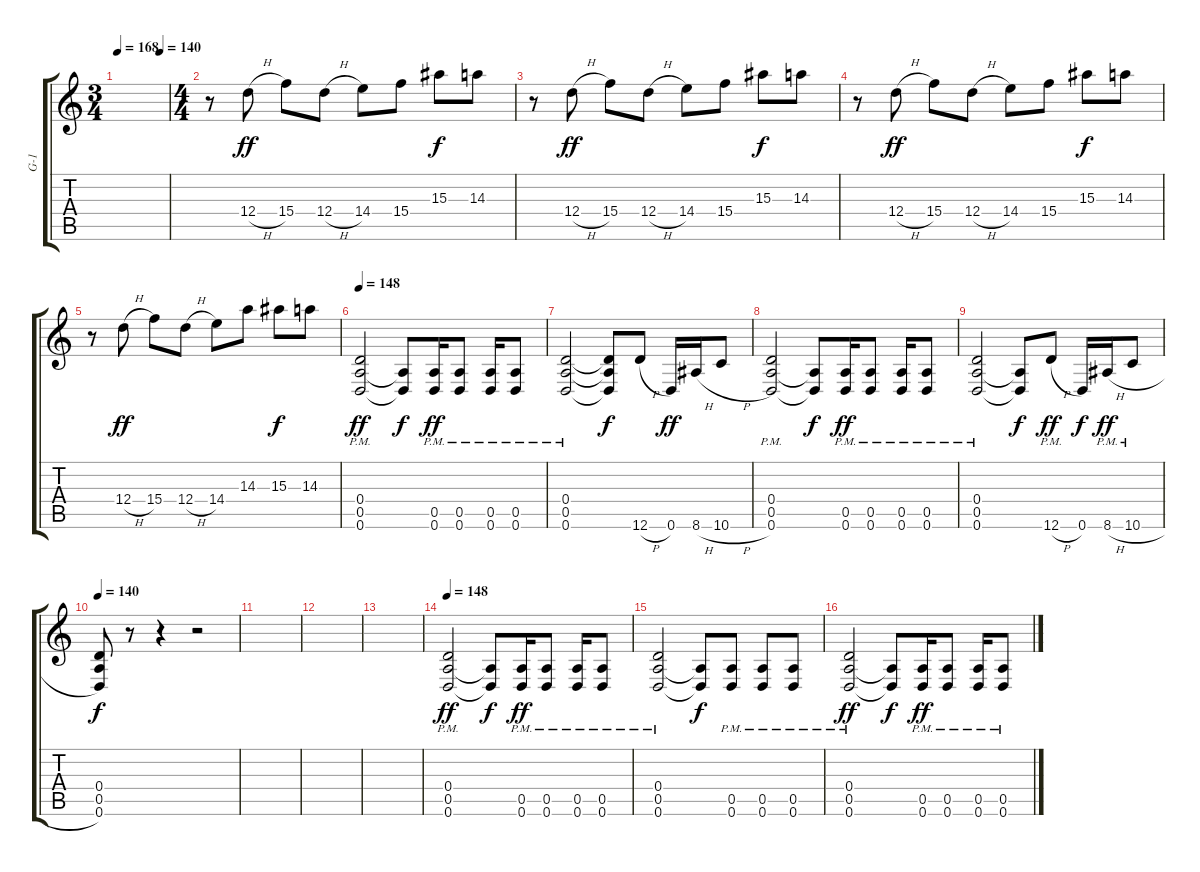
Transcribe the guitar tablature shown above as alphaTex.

\track ("G-1" "G-1") {instrument distortionguitar}
\staff {score tabs}
\tuning (E4 B3 G3 D3 A2 D2) {hide}
\ts (3 4)
\tempo 168
\tempo (140 0.8333333333333334)
\clef g2
\ks c
|
\ts (4 4)
r.8{volume 9 balance 11 instrument overdrivenguitar} 12.4{h}.8{dy ff} 15.4.8 12.4{h}.8 14.4.8 15.4.8 15.3.8{dy f} 14.3.8 |
r.8 12.4{h}.8{dy ff} 15.4.8 12.4{h}.8 14.4.8 15.4.8 15.3.8{dy f} 14.3.8 |
r.8 12.4{h}.8{dy ff} 15.4.8 12.4{h}.8 14.4.8 15.4.8 15.3.8{dy f} 14.3.8 |
r.8 12.4{h}.8{dy ff} 15.4.8 12.4{h}.8 14.4.8 14.3.8 15.3.8{dy f} 14.3.8 |
\tempo 148
(0.4{pm} 0.5{pm} 0.6{pm}).2{dy ff volume 14 instrument distortionguitar} (0.5{t} 0.6{t}).8{dy f} (0.5{pm} 0.6{pm}).16{dy ff} (0.5{pm} 0.6{pm}).8 (0.5{pm} 0.6{pm}).16 (0.5{pm} 0.6{pm}).8 |
(0.4{pm} 0.5{pm} 0.6{pm}).2 (0.4{t} 0.5{t} 0.6{t}).8{dy f} 12.6{h}.8 0.6.16{dy ff} 8.6{h}.16 10.6{h}.8 |
(0.4 0.5{pm} 0.6{pm}).2 (0.5{t} 0.6{t}).8{dy f} (0.5{pm} 0.6{pm}).16{dy ff} (0.5{pm} 0.6{pm}).8 (0.5{pm} 0.6{pm}).16 (0.5{pm} 0.6{pm}).8 |
(0.4{pm} 0.5{pm} 0.6{pm}).2 (0.5{t} 0.6{t}).8{dy f} 12.6{h pm}.8{dy ff} 0.6.16{dy f} 8.6{h pm}.16{dy ff} 10.6{h pm}.8 |
\tempo 140
(0.4 0.5 0.6).8{dy f} r.8 r.4 r.2 |
|
|
|
\tempo 148
(0.4{pm} 0.5{pm} 0.6{pm}).2{dy ff} (0.5{t} 0.6{t}).8{dy f} (0.5{pm} 0.6{pm}).16{dy ff} (0.5{pm} 0.6{pm}).8 (0.5{pm} 0.6{pm}).16 (0.5{pm} 0.6{pm}).8 |
(0.4{pm} 0.5{pm} 0.6{pm}).2 (0.5{t} 0.6{t}).8{dy f} (0.5{pm} 0.6{pm}).8 (0.5{pm} 0.6{pm}).8 (0.5{pm} 0.6{pm}).8 |
(0.4{pm} 0.5{pm} 0.6{pm}).2{dy ff} (0.5{t} 0.6{t}).8{dy f} (0.5{pm} 0.6{pm}).16{dy ff} (0.5{pm} 0.6{pm}).8 (0.5{pm} 0.6{pm}).16 (0.5{pm} 0.6{pm}).8
